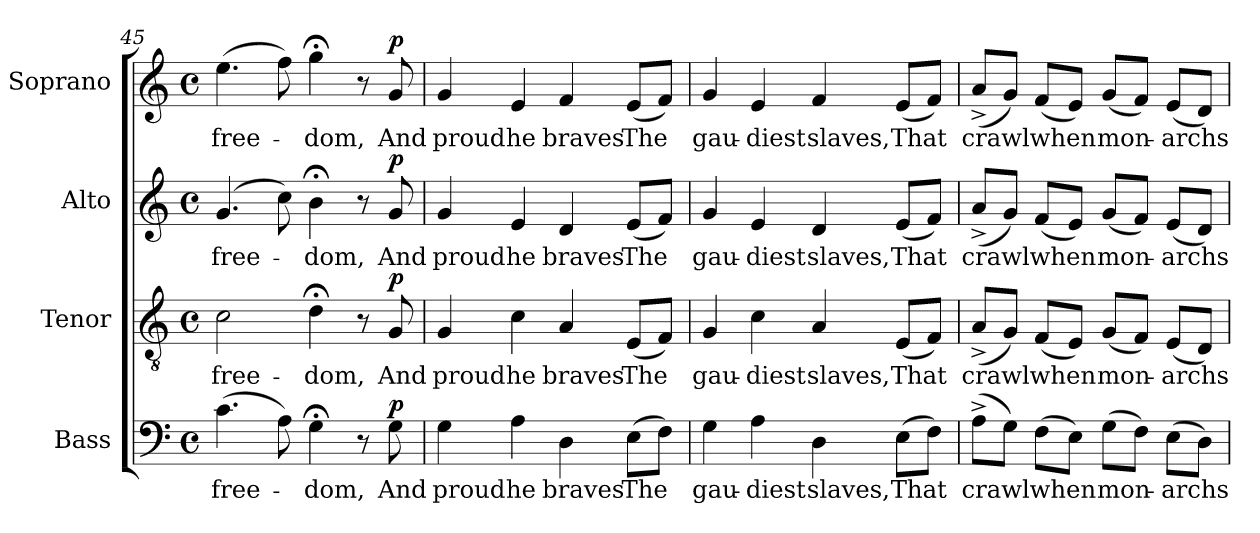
**kern	**text	**dynam	**kern	**text	**dynam	**kern	**text	**dynam	**kern	**text	**dynam
*part4	*part4	*part4	*part3	*part3	*part3	*part2	*part2	*part2	*part1	*part1	*part1
*staff4	*staff4	*staff4	*staff3	*staff3	*staff3	*staff2	*staff2	*staff2	*staff1	*staff1	*staff1
*I"Bass	*	*	*I"Tenor	*	*	*I"Alto	*	*	*I"Soprano	*	*
*I'B.	*	*	*I'T.	*	*	*I'A.	*	*	*I'S.	*	*
!!LO:LB:g=z
*clefF4	*	*	*clefGv2	*	*	*clefG2	*	*	*clefG2	*	*
*	*	*	*ITrd7c12	*	*	*	*	*	*	*	*
*k[]	*	*	*k[]	*	*	*k[]	*	*	*k[]	*	*
*C:	*	*	*C:	*	*	*C:	*	*	*C:	*	*
*M4/4	*	*	*M4/4	*	*	*M4/4	*	*	*M4/4	*	*
*met(c)	*	*	*met(c)	*	*	*met(c)	*	*	*met(c)	*	*
=45	=45	=45	=45	=45	=45	=45	=45	=45	=45	=45	=45
!	!LO:LY:b:color=#000000	!	!	!	!	!	!	!	!	!	!
!	!	!	!	!LO:LY:b:color=#000000	!	!	!	!	!	!	!
!	!	!	!	!	!	!	!LO:LY:b:color=#000000	!	!	!	!
!	!	!	!	!	!	!	!	!	!	!LO:LY:b:color=#000000	!
(4.ci\	free-	.	2Ci\	free-	.	(4.gi/	free-	.	(4.eei\	free-	.
8Ai\)	.	.	.	.	.	8cci\)	.	.	8ffi\)	.	.
!	!LO:LY:b:color=#000000	!	!	!	!	!	!	!	!	!	!
!	!	!	!	!LO:LY:b:color=#000000	!	!	!	!	!	!	!
!	!	!	!	!	!	!	!LO:LY:b:color=#000000	!	!	!	!
!	!	!	!	!	!	!	!	!	!	!LO:LY:b:color=#000000	!
4G;i\	-dom,	.	4D;i\	-dom,	.	4b;i\	-dom,	.	4gg;i\	-dom,	.
8r	.	.	8r	.	.	8r	.	.	8r	.	.
!	!LO:LY:b:color=#000000	!	!	!	!	!	!	!	!	!	!
!	!	!	!	!LO:LY:b:color=#000000	!	!	!	!	!	!	!
!	!	!	!	!	!	!	!LO:LY:b:color=#000000	!	!	!	!
!	!	!	!	!	!	!	!	!	!	!LO:LY:b:color=#000000	!
8Gi\	And	p	8GGi/	And	p	8gi/	And	p	8gi/	And	p
=46	=46	=46	=46	=46	=46	=46	=46	=46	=46	=46	=46
!	!LO:LY:b:color=#000000	!	!	!	!	!	!	!	!	!	!
!	!	!	!	!LO:LY:b:color=#000000	!	!	!	!	!	!	!
!	!	!	!	!	!	!	!LO:LY:b:color=#000000	!	!	!	!
!	!	!	!	!	!	!	!	!	!	!LO:LY:b:color=#000000	!
4Gi\	proud	.	4GGi/	proud	.	4gi/	proud	.	4gi/	proud	.
!	!LO:LY:b:color=#000000	!	!	!	!	!	!	!	!	!	!
!	!	!	!	!LO:LY:b:color=#000000	!	!	!	!	!	!	!
!	!	!	!	!	!	!	!LO:LY:b:color=#000000	!	!	!	!
!	!	!	!	!	!	!	!	!	!	!LO:LY:b:color=#000000	!
4Ai\	he	.	4Ci\	he	.	4ei/	he	.	4ei/	he	.
!	!LO:LY:b:color=#000000	!	!	!	!	!	!	!	!	!	!
!	!	!	!	!LO:LY:b:color=#000000	!	!	!	!	!	!	!
!	!	!	!	!	!	!	!LO:LY:b:color=#000000	!	!	!	!
!	!	!	!	!	!	!	!	!	!	!LO:LY:b:color=#000000	!
4Di\	braves	.	4AAi/	braves	.	4di/	braves	.	4fi/	braves	.
!	!LO:LY:b:color=#000000	!	!	!	!	!	!	!	!	!	!
!	!	!	!	!LO:LY:b:color=#000000	!	!	!	!	!	!	!
!	!	!	!	!	!	!	!LO:LY:b:color=#000000	!	!	!	!
!	!	!	!	!	!	!	!	!	!	!LO:LY:b:color=#000000	!
(8Ei\L	The	.	(8EEi/L	The	.	(8ei/L	The	.	(8ei/L	The	.
8Fi\J)	.	.	8FFi/J)	.	.	8fi/J)	.	.	8fi/J)	.	.
=47	=47	=47	=47	=47	=47	=47	=47	=47	=47	=47	=47
!	!LO:LY:b:color=#000000	!	!	!	!	!	!	!	!	!	!
!	!	!	!	!LO:LY:b:color=#000000	!	!	!	!	!	!	!
!	!	!	!	!	!	!	!LO:LY:b:color=#000000	!	!	!	!
!	!	!	!	!	!	!	!	!	!	!LO:LY:b:color=#000000	!
4Gi\	gau-	.	4GGi/	gau-	.	4gi/	gau-	.	4gi/	gau-	.
!	!LO:LY:b:color=#000000	!	!	!	!	!	!	!	!	!	!
!	!	!	!	!LO:LY:b:color=#000000	!	!	!	!	!	!	!
!	!	!	!	!	!	!	!LO:LY:b:color=#000000	!	!	!	!
!	!	!	!	!	!	!	!	!	!	!LO:LY:b:color=#000000	!
4Ai\	-diest	.	4Ci\	-diest	.	4ei/	-diest	.	4ei/	-diest	.
!	!LO:LY:b:color=#000000	!	!	!	!	!	!	!	!	!	!
!	!	!	!	!LO:LY:b:color=#000000	!	!	!	!	!	!	!
!	!	!	!	!	!	!	!LO:LY:b:color=#000000	!	!	!	!
!	!	!	!	!	!	!	!	!	!	!LO:LY:b:color=#000000	!
4Di\	slaves,	.	4AAi/	slaves,	.	4di/	slaves,	.	4fi/	slaves,	.
!	!LO:LY:b:color=#000000	!	!	!	!	!	!	!	!	!	!
!	!	!	!	!LO:LY:b:color=#000000	!	!	!	!	!	!	!
!	!	!	!	!	!	!	!LO:LY:b:color=#000000	!	!	!	!
!	!	!	!	!	!	!	!	!	!	!LO:LY:b:color=#000000	!
(8Ei\L	That	.	(8EEi/L	That	.	(8ei/L	That	.	(8ei/L	That	.
8Fi\J)	.	.	8FFi/J)	.	.	8fi/J)	.	.	8fi/J)	.	.
=48	=48	=48	=48	=48	=48	=48	=48	=48	=48	=48	=48
!	!LO:LY:b:color=#000000	!	!	!	!	!	!	!	!	!	!
!	!	!	!	!LO:LY:b:color=#000000	!	!	!	!	!	!	!
!	!	!	!	!	!	!	!LO:LY:b:color=#000000	!	!	!	!
!	!	!	!	!	!	!	!	!	!	!LO:LY:b:color=#000000	!
(8A^i\L	crawl	.	(8AA^i/L	crawl	.	(8a^i/L	crawl	.	(8a^i/L	crawl	.
8Gi\J)	.	.	8GGi/J)	.	.	8gi/J)	.	.	8gi/J)	.	.
!	!LO:LY:b:color=#000000	!	!	!	!	!	!	!	!	!	!
!	!	!	!	!LO:LY:b:color=#000000	!	!	!	!	!	!	!
!	!	!	!	!	!	!	!LO:LY:b:color=#000000	!	!	!	!
!	!	!	!	!	!	!	!	!	!	!LO:LY:b:color=#000000	!
(8Fi\L	when	.	(8FFi/L	when	.	(8fi/L	when	.	(8fi/L	when	.
8Ei\J)	.	.	8EEi/J)	.	.	8ei/J)	.	.	8ei/J)	.	.
!	!LO:LY:b:color=#000000	!	!	!	!	!	!	!	!	!	!
!	!	!	!	!LO:LY:b:color=#000000	!	!	!	!	!	!	!
!	!	!	!	!	!	!	!LO:LY:b:color=#000000	!	!	!	!
!	!	!	!	!	!	!	!	!	!	!LO:LY:b:color=#000000	!
(8Gi\L	mon-	.	(8GGi/L	mon-	.	(8gi/L	mon-	.	(8gi/L	mon-	.
8Fi\J)	.	.	8FFi/J)	.	.	8fi/J)	.	.	8fi/J)	.	.
!	!LO:LY:b:color=#000000	!	!	!	!	!	!	!	!	!	!
!	!	!	!	!LO:LY:b:color=#000000	!	!	!	!	!	!	!
!	!	!	!	!	!	!	!LO:LY:b:color=#000000	!	!	!	!
!	!	!	!	!	!	!	!	!	!	!LO:LY:b:color=#000000	!
(8Ei\L	-archs	.	(8EEi/L	-archs	.	(8ei/L	-archs	.	(8ei/L	-archs	.
8Di\J)	.	.	8DDi/J)	.	.	8di/J)	.	.	8di/J)	.	.
=	=	=	=	=	=	=	=	=	=	=	=
*-	*-	*-	*-	*-	*-	*-	*-	*-	*-	*-	*-
